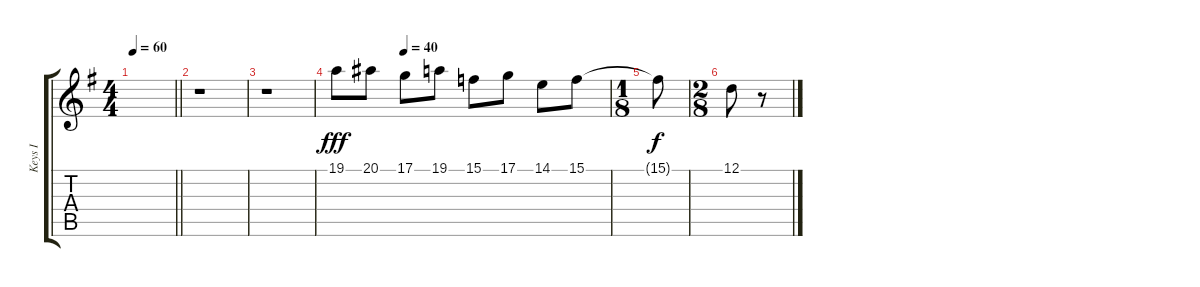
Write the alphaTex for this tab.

\track ("Keys I" "Keys I") {instrument acousticgrandpiano}
\staff {score tabs}
\tuning (D4 A3 F3 C3 G2 D2) {hide}
\ts (4 4)
\tempo 60
\clef g2
\barLineRight lightlight
\ks eminor
|
r.1 |
r.1 |
\tempo (40 0.25)
19.1.8{dy fff} 20.1.8 17.1.8 19.1.8 15.1.8 17.1.8 14.1.8 15.1.8 |
\ts (1 8)
15.1{t}.8{dy f} |
\ts (2 8)
12.1.8 r.8
